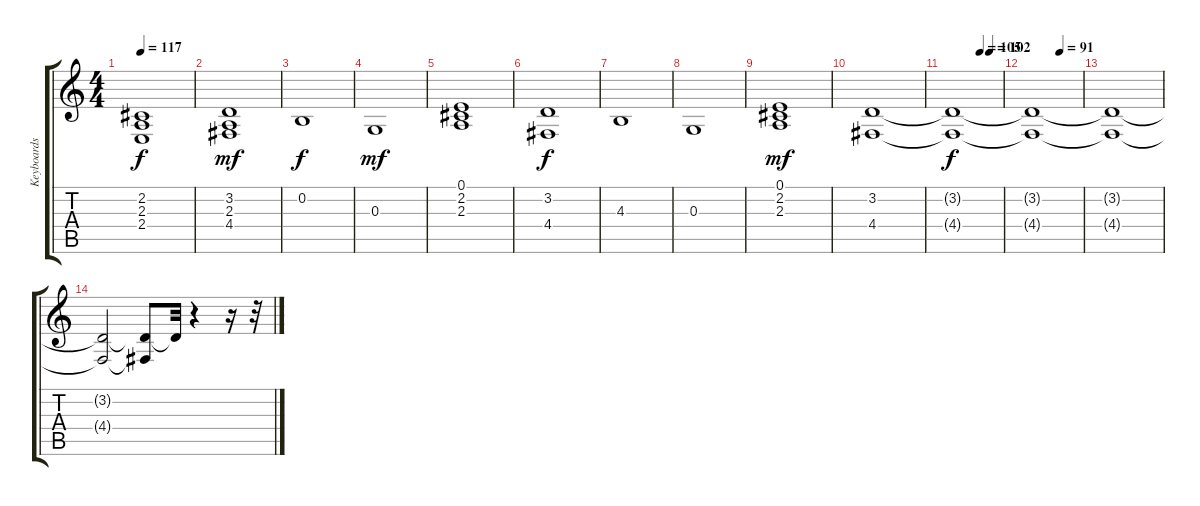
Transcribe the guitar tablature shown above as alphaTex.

\track ("Keyboards" "Keyboards") {instrument synthstrings1}
\staff {score tabs}
\tuning (E4 B3 G3 D3 A2 E2) {hide}
\ts (4 4)
\tempo 117
\clef g2
\ks c
(2.2 2.3 2.4).1{dy f} |
(3.2 2.3 4.4).1{dy mf} |
0.2.1{dy f} |
0.3.1{dy mf} |
(0.1 2.2 2.3).1 |
(3.2 4.4).1{dy f} |
4.3.1 |
0.3.1 |
(0.1 2.2 2.3).1{dy mf} |
(3.2 4.4).1 |
\tempo (105 0.5625)
\tempo (102 0.75)
(3.2{t} 4.4{t}).1{dy f} |
\tempo (91 0.5625)
(3.2{t} 4.4{t}).1 |
(3.2{t} 4.4{t}).1 |
(3.2{t} 4.4{t}).2 (3.2{t} 4.4{t}).8 3.2{t}.32 r.4 r.16 r.32
